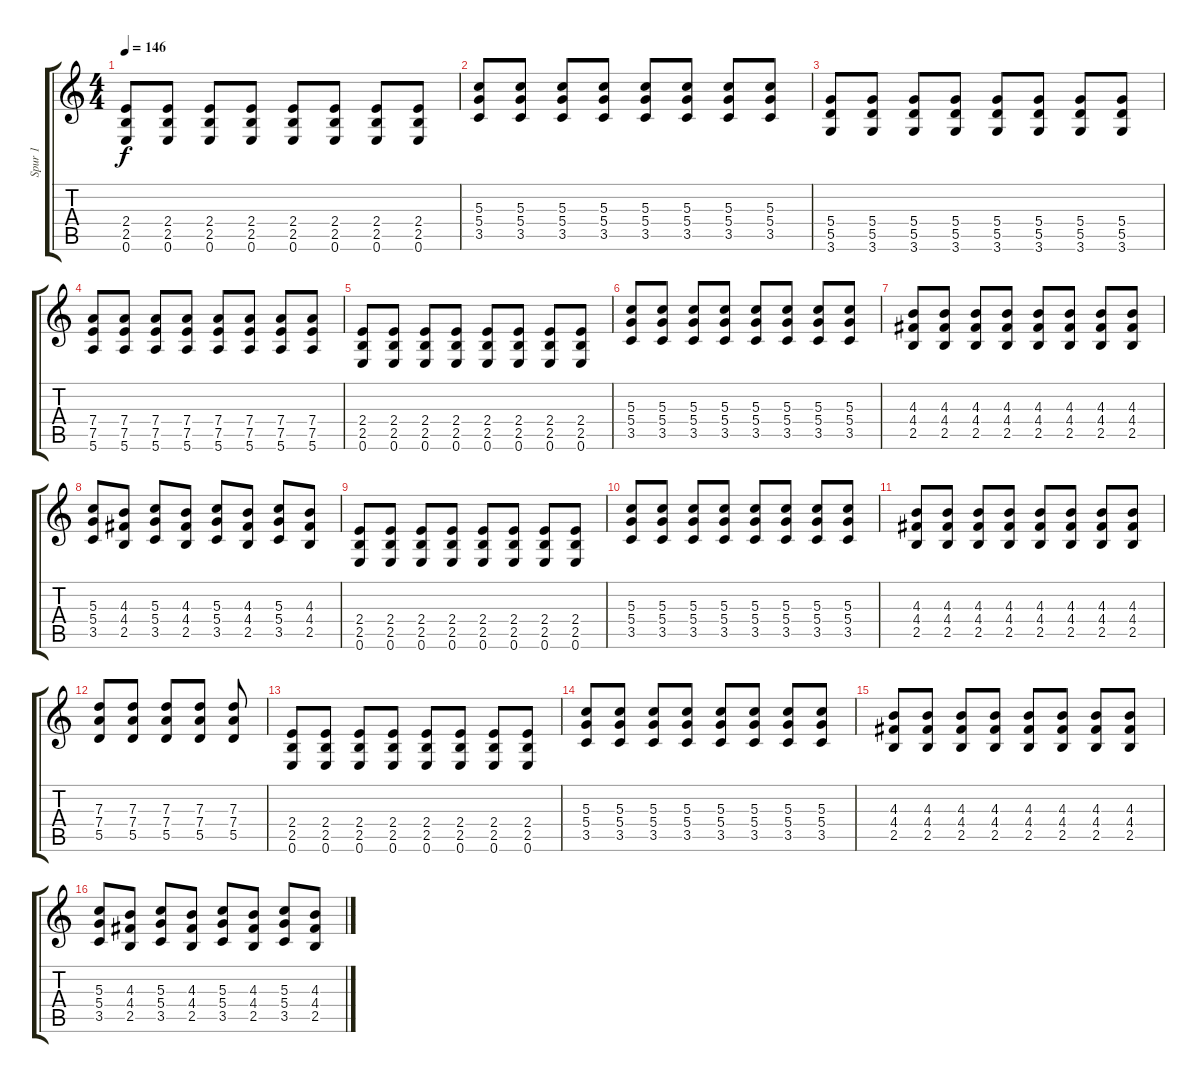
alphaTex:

\track ("Spur 1" "Spur 1") {instrument overdrivenguitar}
\staff {score tabs}
\tuning (E4 B3 G3 D3 A2 E2) {hide}
\ts (4 4)
\tempo 146
\clef g2
\ks c
(2.4 2.5 0.6).8{dy f} (2.4 2.5 0.6).8 (2.4 2.5 0.6).8 (2.4 2.5 0.6).8 (2.4 2.5 0.6).8 (2.4 2.5 0.6).8 (2.4 2.5 0.6).8 (2.4 2.5 0.6).8 |
(5.3 5.4 3.5).8 (5.3 5.4 3.5).8 (5.3 5.4 3.5).8 (5.3 5.4 3.5).8 (5.3 5.4 3.5).8 (5.3 5.4 3.5).8 (5.3 5.4 3.5).8 (5.3 5.4 3.5).8 |
(5.4 5.5 3.6).8 (5.4 5.5 3.6).8 (5.4 5.5 3.6).8 (5.4 5.5 3.6).8 (5.4 5.5 3.6).8 (5.4 5.5 3.6).8 (5.4 5.5 3.6).8 (5.4 5.5 3.6).8 |
(7.4 7.5 5.6).8 (7.4 7.5 5.6).8 (7.4 7.5 5.6).8 (7.4 7.5 5.6).8 (7.4 7.5 5.6).8 (7.4 7.5 5.6).8 (7.4 7.5 5.6).8 (7.4 7.5 5.6).8 |
(2.4 2.5 0.6).8 (2.4 2.5 0.6).8 (2.4 2.5 0.6).8 (2.4 2.5 0.6).8 (2.4 2.5 0.6).8 (2.4 2.5 0.6).8 (2.4 2.5 0.6).8 (2.4 2.5 0.6).8 |
(5.3 5.4 3.5).8 (5.3 5.4 3.5).8 (5.3 5.4 3.5).8 (5.3 5.4 3.5).8 (5.3 5.4 3.5).8 (5.3 5.4 3.5).8 (5.3 5.4 3.5).8 (5.3 5.4 3.5).8 |
(4.3 4.4 2.5).8 (4.3 4.4 2.5).8 (4.3 4.4 2.5).8 (4.3 4.4 2.5).8 (4.3 4.4 2.5).8 (4.3 4.4 2.5).8 (4.3 4.4 2.5).8 (4.3 4.4 2.5).8 |
(5.3 5.4 3.5).8 (4.3 4.4 2.5).8 (5.3 5.4 3.5).8 (4.3 4.4 2.5).8 (5.3 5.4 3.5).8 (4.3 4.4 2.5).8 (5.3 5.4 3.5).8 (4.3 4.4 2.5).8 |
(2.4 2.5 0.6).8 (2.4 2.5 0.6).8 (2.4 2.5 0.6).8 (2.4 2.5 0.6).8 (2.4 2.5 0.6).8 (2.4 2.5 0.6).8 (2.4 2.5 0.6).8 (2.4 2.5 0.6).8 |
(5.3 5.4 3.5).8 (5.3 5.4 3.5).8 (5.3 5.4 3.5).8 (5.3 5.4 3.5).8 (5.3 5.4 3.5).8 (5.3 5.4 3.5).8 (5.3 5.4 3.5).8 (5.3 5.4 3.5).8 |
(4.3 4.4 2.5).8 (4.3 4.4 2.5).8 (4.3 4.4 2.5).8 (4.3 4.4 2.5).8 (4.3 4.4 2.5).8 (4.3 4.4 2.5).8 (4.3 4.4 2.5).8 (4.3 4.4 2.5).8 |
(7.3 7.4 5.5).8 (7.3 7.4 5.5).8 (7.3 7.4 5.5).8 (7.3 7.4 5.5).8 (7.3 7.4 5.5).8 |
(2.4 2.5 0.6).8 (2.4 2.5 0.6).8 (2.4 2.5 0.6).8 (2.4 2.5 0.6).8 (2.4 2.5 0.6).8 (2.4 2.5 0.6).8 (2.4 2.5 0.6).8 (2.4 2.5 0.6).8 |
(5.3 5.4 3.5).8 (5.3 5.4 3.5).8 (5.3 5.4 3.5).8 (5.3 5.4 3.5).8 (5.3 5.4 3.5).8 (5.3 5.4 3.5).8 (5.3 5.4 3.5).8 (5.3 5.4 3.5).8 |
(4.3 4.4 2.5).8 (4.3 4.4 2.5).8 (4.3 4.4 2.5).8 (4.3 4.4 2.5).8 (4.3 4.4 2.5).8 (4.3 4.4 2.5).8 (4.3 4.4 2.5).8 (4.3 4.4 2.5).8 |
(5.3 5.4 3.5).8 (4.3 4.4 2.5).8 (5.3 5.4 3.5).8 (4.3 4.4 2.5).8 (5.3 5.4 3.5).8 (4.3 4.4 2.5).8 (5.3 5.4 3.5).8 (4.3 4.4 2.5).8
